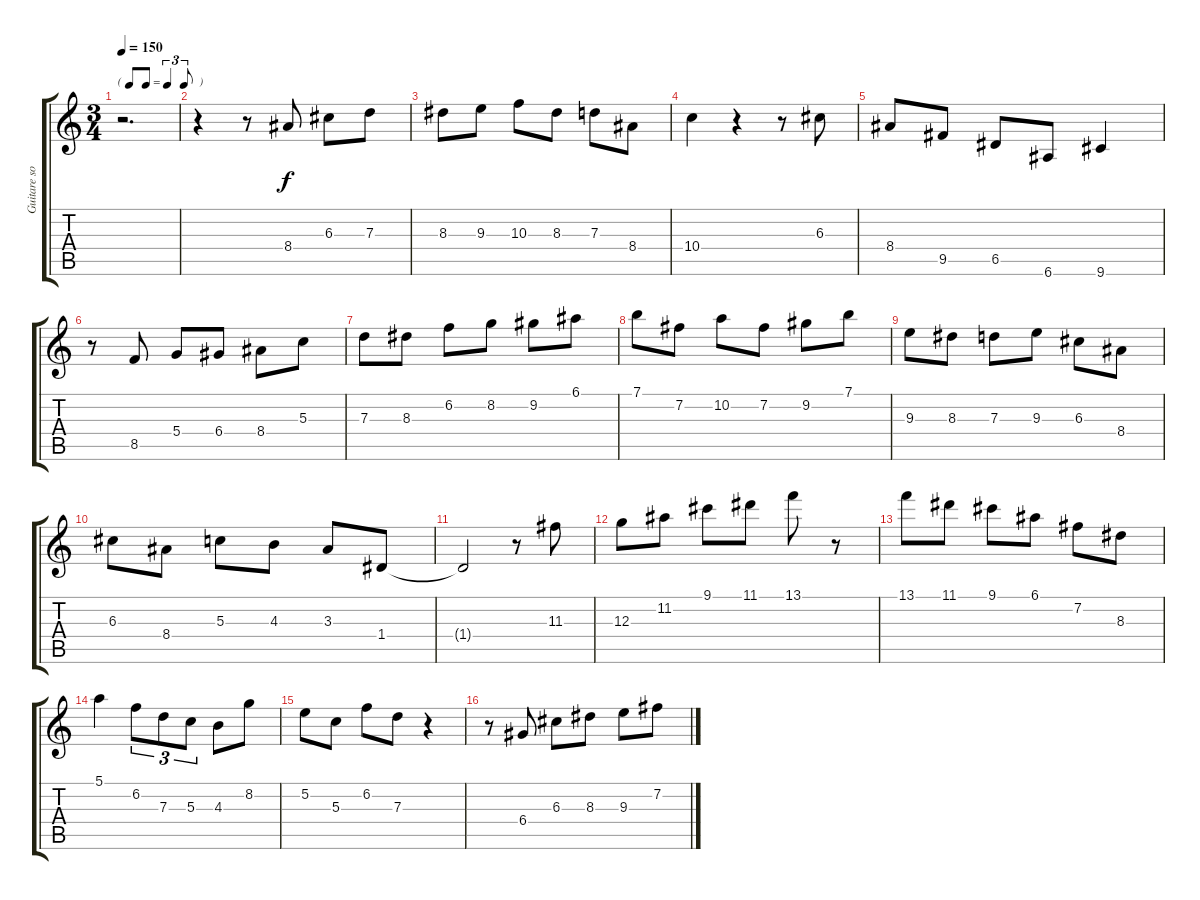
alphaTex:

\track ("Guitare solo" "Guitare so") {instrument electricguitarjazz}
\staff {score tabs}
\tuning (E4 B3 G3 D3 A2 E2) {hide}
\ts (3 4)
\tf triplet8th
\tempo 150
\clef g2
\ks c
r.2{d dy f instrument electricguitarjazz} |
r.4 r.8 8.4.8 6.3.8 7.3.8 |
8.3.8 9.3.8 10.3.8 8.3.8 7.3.8 8.4.8 |
10.4.4 r.4 r.8 6.3.8 |
8.4.8 9.5.8 6.5.8 6.6.8 9.6.4 |
r.8 8.5.8 5.4.8 6.4.8 8.4.8 5.3.8 |
7.3.8 8.3.8 6.2.8 8.2.8 9.2.8 6.1.8 |
7.1.8 7.2.8 10.2.8 7.2.8 9.2.8 7.1.8 |
9.3.8 8.3.8 7.3.8 9.3.8 6.3.8 8.4.8 |
6.3.8 8.4.8 5.3.8 4.3.8 3.3.8 1.4.8 |
1.4{t}.2 r.8 11.3.8 |
12.3.8 11.2.8 9.1.8 11.1.8 13.1.8 r.8 |
13.1.8 11.1.8 9.1.8 6.1.8 7.2.8 8.3.8 |
5.1.4 6.2.8{tu (3 2)} 7.3.8{tu (3 2)} 5.3.8{tu (3 2)} 4.3.8 8.2.8 |
5.2.8 5.3.8 6.2.8 7.3.8 r.4 |
r.8 6.4.8 6.3.8 8.3.8 9.3.8 7.2.8
